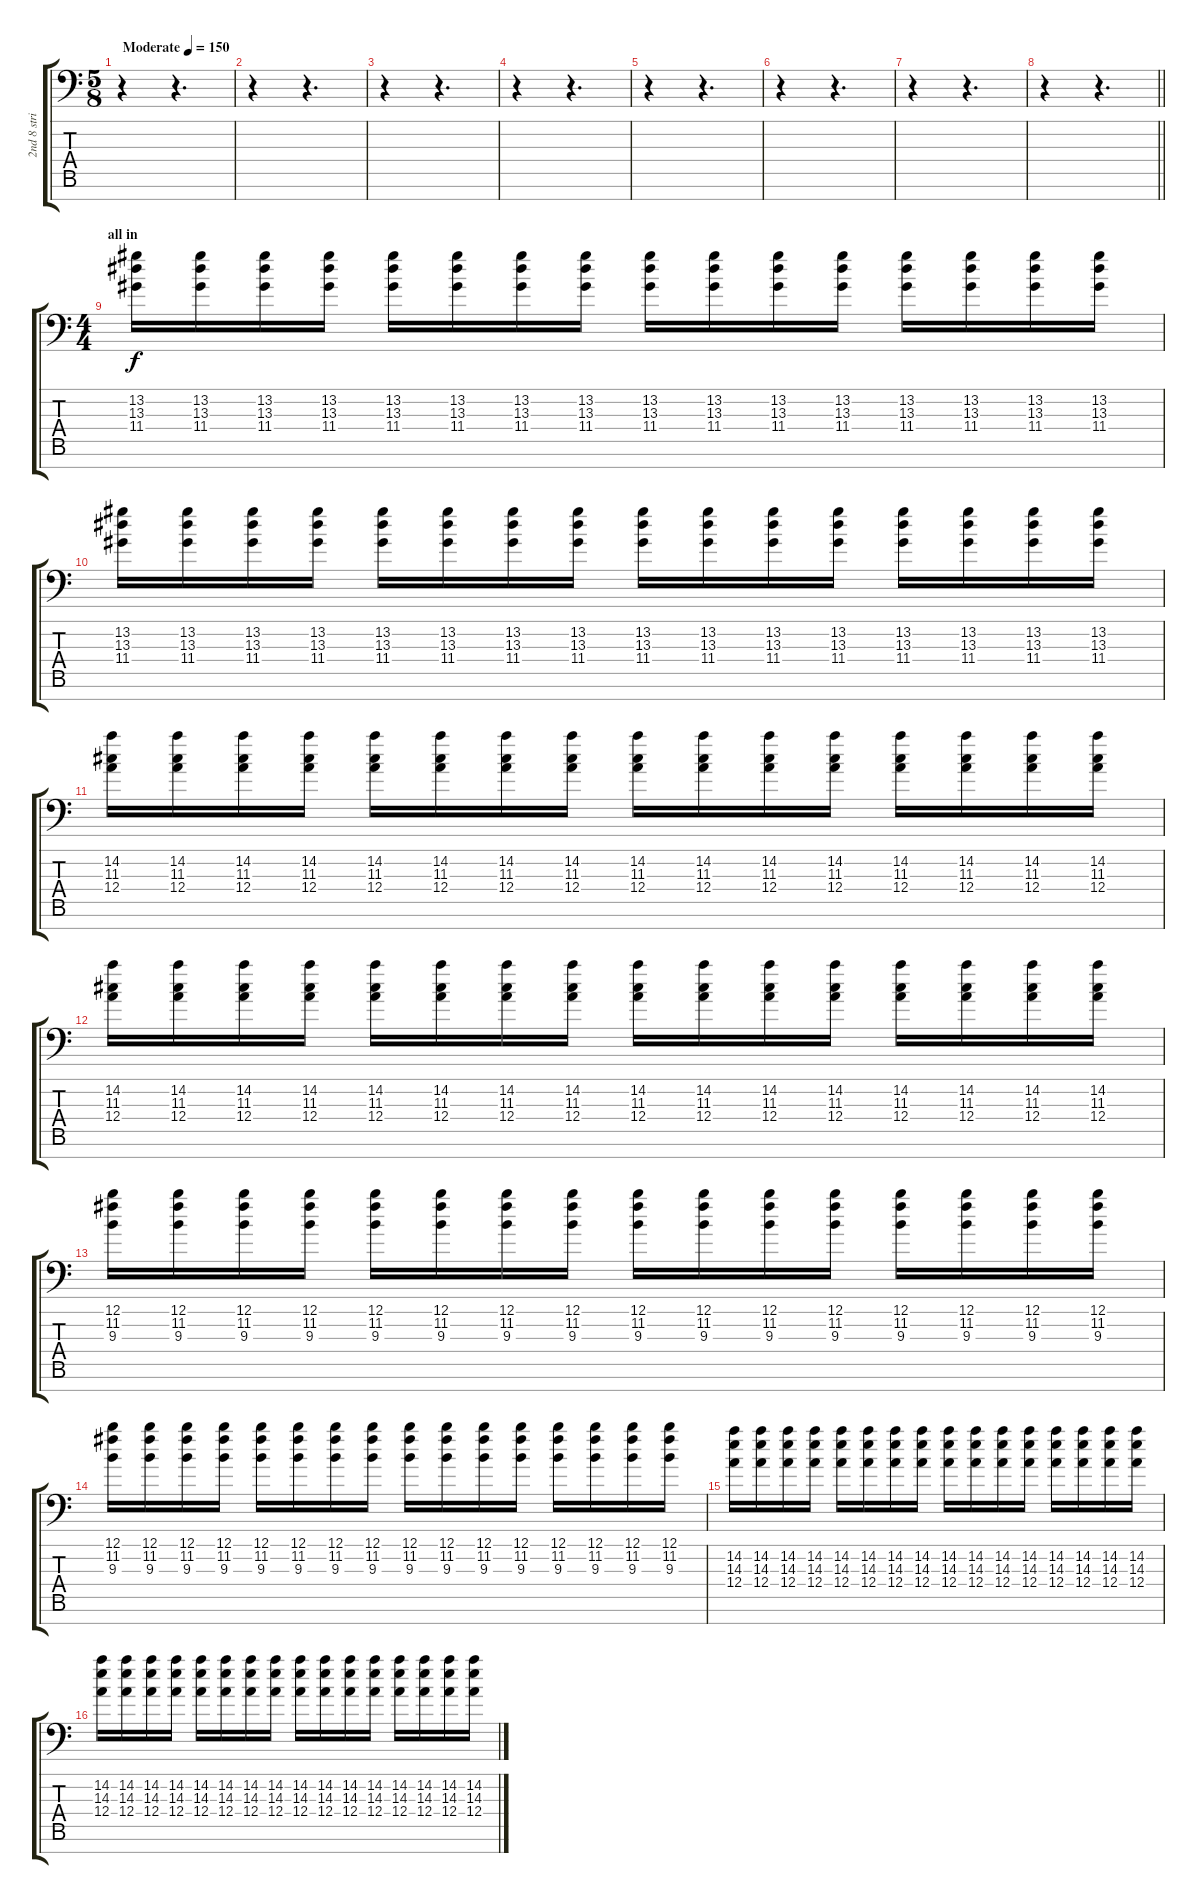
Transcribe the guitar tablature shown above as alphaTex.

\track ("2nd 8 string " "2nd 8 stri") {instrument overdrivenguitar}
\staff {score tabs}
\tuning (B3 G3 D3 A2 E2 B1 E1) {hide}
\ts (5 8)
\tempo (150 "Moderate")
\clef f4
\ks c
r.4{dy f instrument overdrivenguitar} r.4{d} |
r.4 r.4{d} |
r.4 r.4{d} |
r.4 r.4{d} |
r.4 r.4{d} |
r.4 r.4{d} |
r.4 r.4{d} |
\barLineRight lightlight
r.4 r.4{d} |
\ts (4 4)
\section ("" "all in")
(13.2 13.3 11.4).16 (13.2 13.3 11.4).16 (13.2 13.3 11.4).16 (13.2 13.3 11.4).16 (13.2 13.3 11.4).16 (13.2 13.3 11.4).16 (13.2 13.3 11.4).16 (13.2 13.3 11.4).16 (13.2 13.3 11.4).16 (13.2 13.3 11.4).16 (13.2 13.3 11.4).16 (13.2 13.3 11.4).16 (13.2 13.3 11.4).16 (13.2 13.3 11.4).16 (13.2 13.3 11.4).16 (13.2 13.3 11.4).16 |
(13.2 13.3 11.4).16 (13.2 13.3 11.4).16 (13.2 13.3 11.4).16 (13.2 13.3 11.4).16 (13.2 13.3 11.4).16 (13.2 13.3 11.4).16 (13.2 13.3 11.4).16 (13.2 13.3 11.4).16 (13.2 13.3 11.4).16 (13.2 13.3 11.4).16 (13.2 13.3 11.4).16 (13.2 13.3 11.4).16 (13.2 13.3 11.4).16 (13.2 13.3 11.4).16 (13.2 13.3 11.4).16 (13.2 13.3 11.4).16 |
(14.2 11.3 12.4).16 (14.2 11.3 12.4).16 (14.2 11.3 12.4).16 (14.2 11.3 12.4).16 (14.2 11.3 12.4).16 (14.2 11.3 12.4).16 (14.2 11.3 12.4).16 (14.2 11.3 12.4).16 (14.2 11.3 12.4).16 (14.2 11.3 12.4).16 (14.2 11.3 12.4).16 (14.2 11.3 12.4).16 (14.2 11.3 12.4).16 (14.2 11.3 12.4).16 (14.2 11.3 12.4).16 (14.2 11.3 12.4).16 |
(14.2 11.3 12.4).16 (14.2 11.3 12.4).16 (14.2 11.3 12.4).16 (14.2 11.3 12.4).16 (14.2 11.3 12.4).16 (14.2 11.3 12.4).16 (14.2 11.3 12.4).16 (14.2 11.3 12.4).16 (14.2 11.3 12.4).16 (14.2 11.3 12.4).16 (14.2 11.3 12.4).16 (14.2 11.3 12.4).16 (14.2 11.3 12.4).16 (14.2 11.3 12.4).16 (14.2 11.3 12.4).16 (14.2 11.3 12.4).16 |
(12.1 11.2 9.3).16 (12.1 11.2 9.3).16 (12.1 11.2 9.3).16 (12.1 11.2 9.3).16 (12.1 11.2 9.3).16 (12.1 11.2 9.3).16 (12.1 11.2 9.3).16 (12.1 11.2 9.3).16 (12.1 11.2 9.3).16 (12.1 11.2 9.3).16 (12.1 11.2 9.3).16 (12.1 11.2 9.3).16 (12.1 11.2 9.3).16 (12.1 11.2 9.3).16 (12.1 11.2 9.3).16 (12.1 11.2 9.3).16 |
(12.1 11.2 9.3).16 (12.1 11.2 9.3).16 (12.1 11.2 9.3).16 (12.1 11.2 9.3).16 (12.1 11.2 9.3).16 (12.1 11.2 9.3).16 (12.1 11.2 9.3).16 (12.1 11.2 9.3).16 (12.1 11.2 9.3).16 (12.1 11.2 9.3).16 (12.1 11.2 9.3).16 (12.1 11.2 9.3).16 (12.1 11.2 9.3).16 (12.1 11.2 9.3).16 (12.1 11.2 9.3).16 (12.1 11.2 9.3).16 |
(14.2 14.3 12.4).16 (14.2 14.3 12.4).16 (14.2 14.3 12.4).16 (14.2 14.3 12.4).16 (14.2 14.3 12.4).16 (14.2 14.3 12.4).16 (14.2 14.3 12.4).16 (14.2 14.3 12.4).16 (14.2 14.3 12.4).16 (14.2 14.3 12.4).16 (14.2 14.3 12.4).16 (14.2 14.3 12.4).16 (14.2 14.3 12.4).16 (14.2 14.3 12.4).16 (14.2 14.3 12.4).16 (14.2 14.3 12.4).16 |
(14.2 14.3 12.4).16 (14.2 14.3 12.4).16 (14.2 14.3 12.4).16 (14.2 14.3 12.4).16 (14.2 14.3 12.4).16 (14.2 14.3 12.4).16 (14.2 14.3 12.4).16 (14.2 14.3 12.4).16 (14.2 14.3 12.4).16 (14.2 14.3 12.4).16 (14.2 14.3 12.4).16 (14.2 14.3 12.4).16 (14.2 14.3 12.4).16 (14.2 14.3 12.4).16 (14.2 14.3 12.4).16 (14.2 14.3 12.4).16
